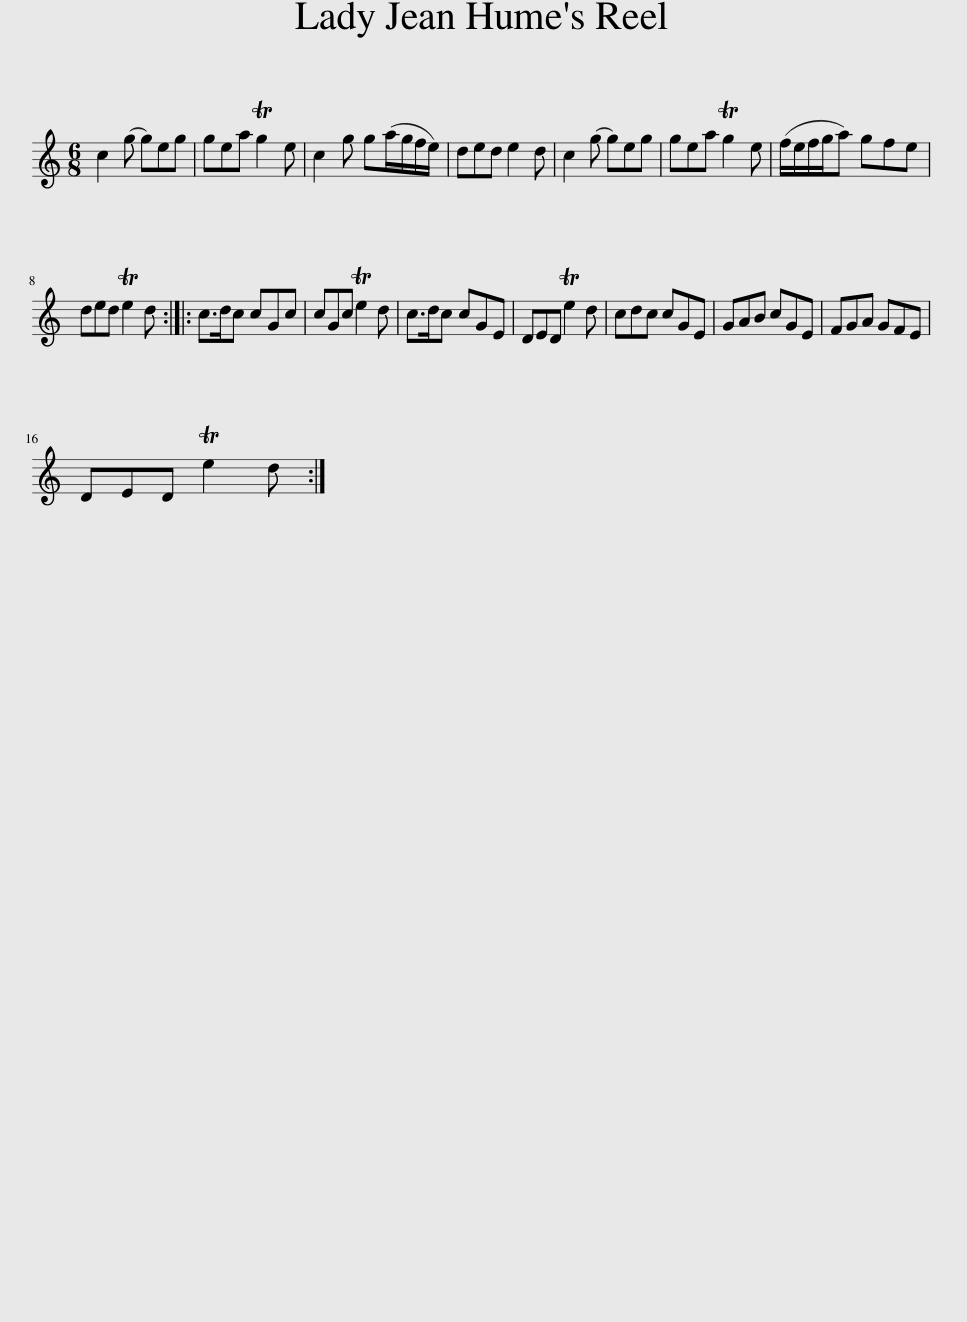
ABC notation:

X:1
L:1/8
M:6/8
I:linebreak $
K:C
V:1 treble
V:1
 c2 (g g)eg | gea Tg2 e | c2 g g(a/g/f/e/) | ded e2 d | c2 (g g)eg | %5
 gea Tg2 e | (f/e/f/g/a) gfe |$ ded Te2 d :: c>dc cGc | cGc Te2 d | %10
 c>dc cGE | DED Te2 d | cdc cGE | GAB cGE | FGA GFE |$ %15
 DED Te2 d :| %16
